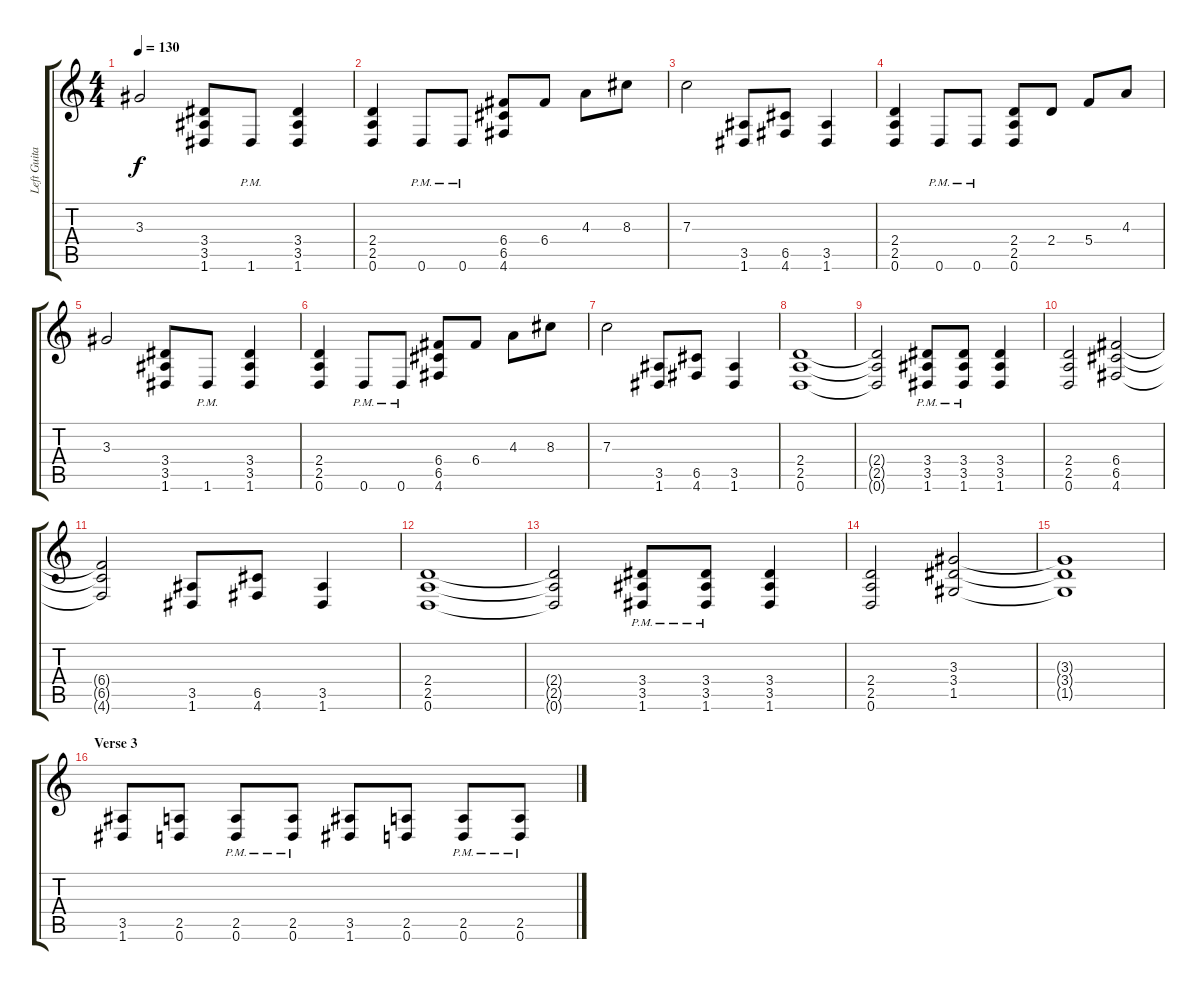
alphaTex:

\track ("Left Guitar" "Left Guita") {instrument distortionguitar}
\staff {score tabs}
\tuning (D4 A3 F3 C3 G2 D2) {hide}
\ts (4 4)
\tempo 130
\clef g2
\ks c
3.3.2{dy f} (3.4 3.5 1.6).8 1.6{pm}.8 (3.4 3.5 1.6).4 |
(2.4 2.5 0.6).4 0.6{pm}.8 0.6{pm}.8 (6.4 6.5 4.6).8 6.4.8 4.3.8 8.3.8 |
7.3.2 (3.5 1.6).8 (6.5 4.6).8 (3.5 1.6).4 |
(2.4 2.5 0.6).4 0.6{pm}.8 0.6{pm}.8 (2.4 2.5 0.6).8 2.4.8 5.4.8 4.3.8 |
3.3.2 (3.4 3.5 1.6).8 1.6{pm}.8 (3.4 3.5 1.6).4 |
(2.4 2.5 0.6).4 0.6{pm}.8 0.6{pm}.8 (6.4 6.5 4.6).8 6.4.8 4.3.8 8.3.8 |
7.3.2 (3.5 1.6).8 (6.5 4.6).8 (3.5 1.6).4 |
(2.4 2.5 0.6).1 |
(2.4{t} 2.5{t} 0.6{t}).2 (3.4{pm} 3.5{pm} 1.6{pm}).8 (3.4{pm} 3.5{pm} 1.6{pm}).8 (3.4 3.5 1.6).4 |
(2.4 2.5 0.6).2 (6.4 6.5 4.6).2 |
(6.4{t} 6.5{t} 4.6{t}).2 (3.5 1.6).8 (6.5 4.6).8 (3.5 1.6).4 |
(2.4 2.5 0.6).1 |
(2.4{t} 2.5{t} 0.6{t}).2 (3.4{pm} 3.5{pm} 1.6{pm}).8 (3.4{pm} 3.5{pm} 1.6{pm}).8 (3.4 3.5 1.6).4 |
(2.4 2.5 0.6).2 (3.3 3.4 1.5).2 |
(3.3{t} 3.4{t} 1.5{t}).1 |
\section ("" "Verse 3")
(3.5 1.6).8 (2.5 0.6).8 (2.5{pm} 0.6{pm}).8 (2.5 0.6{pm}).8 (3.5 1.6).8 (2.5 0.6).8 (2.5{pm} 0.6{pm}).8 (2.5{pm} 0.6{pm}).8
